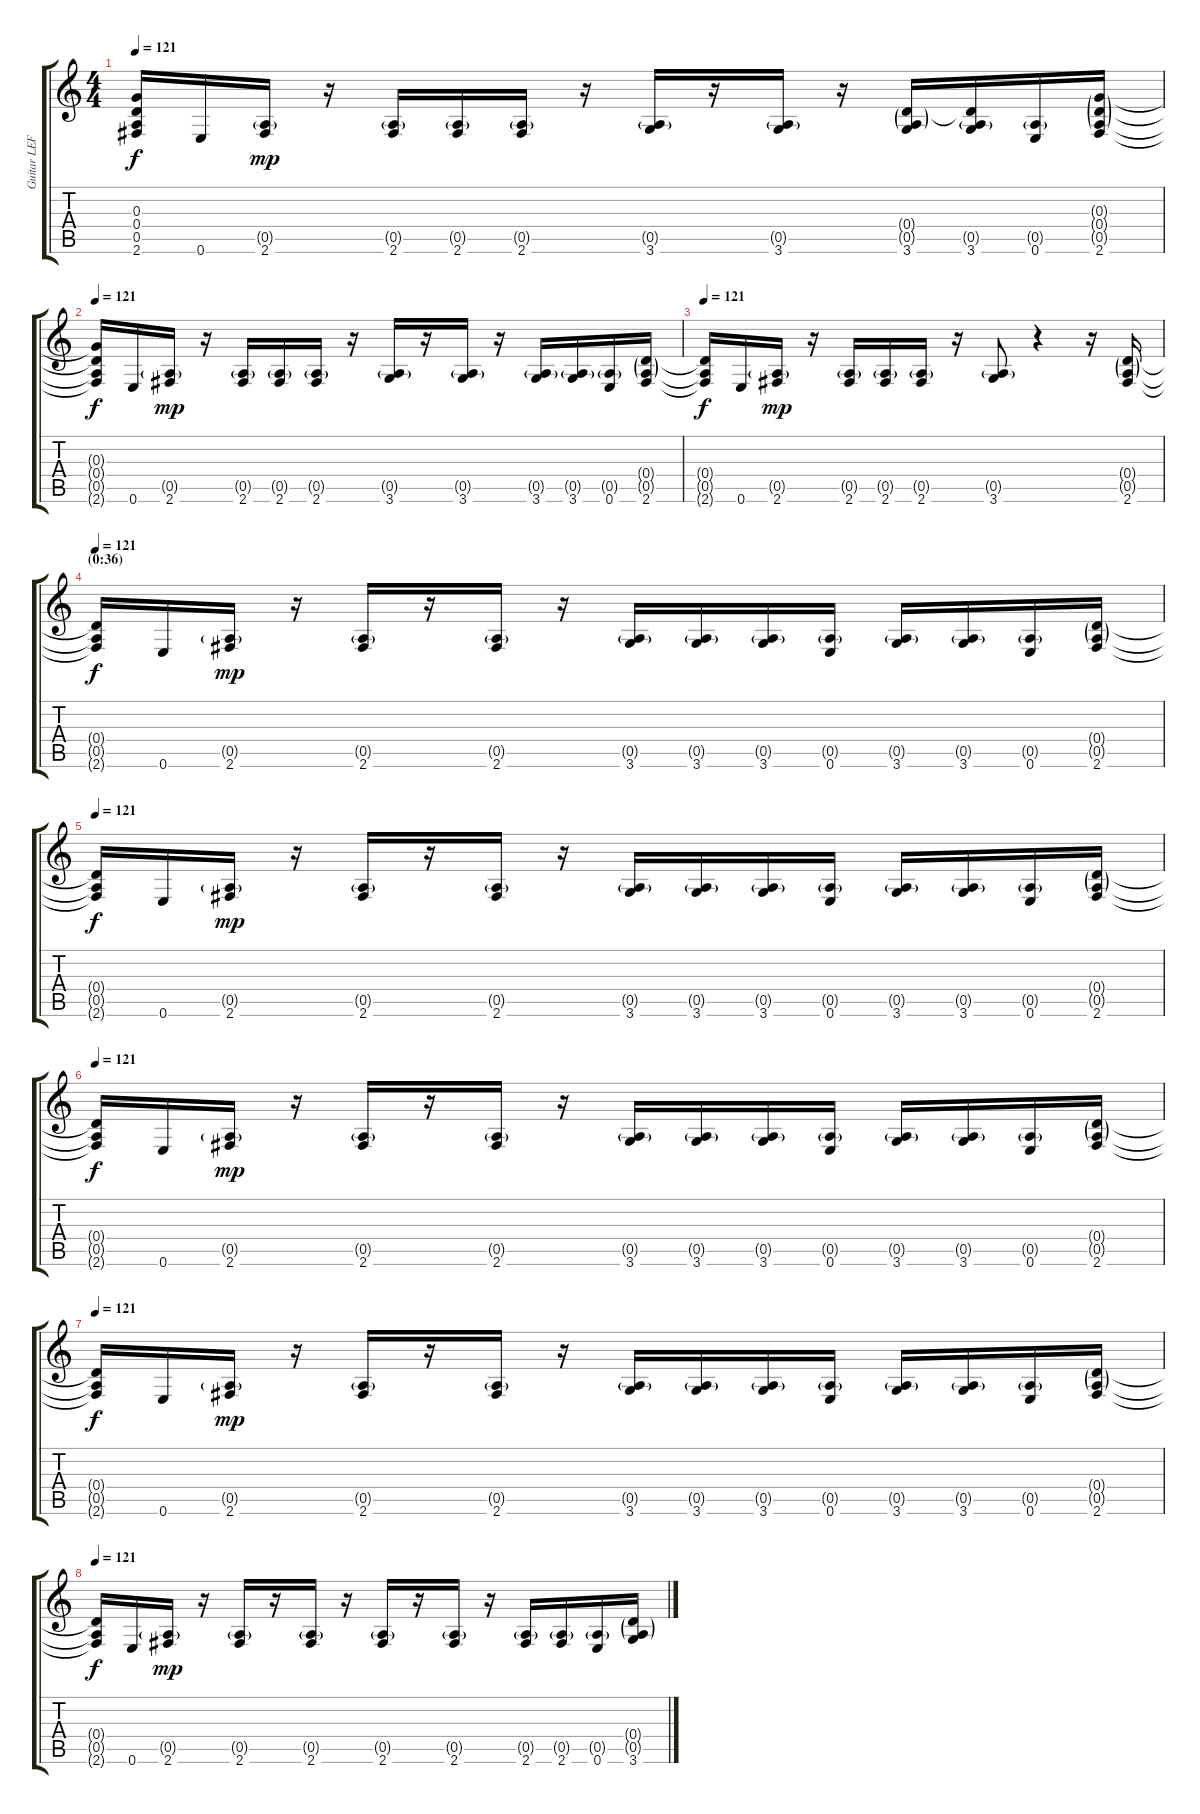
\track ("Guitar LEFT" "Guitar LEF") {instrument distortionguitar}
\staff {score tabs}
\tuning (E4 B3 G3 D3 A2 E2) {hide}
\ts (4 4)
\tempo 121
\clef g2
\ks c
(0.3{t} 0.4{t} 0.5{t} 2.6{t}).16{dy f} 0.6.16 (0.5{g} 2.6).16{dy mp} r.16 (0.5{g} 2.6).16 (0.5{g} 2.6).16 (0.5{g} 2.6).16 r.16 (0.5{g} 3.6).16 r.16 (0.5{g} 3.6).16 r.16 (0.4{g} 0.5{g} 3.6).16 (0.4{t} 0.5{g} 3.6).16 (0.5{g} 0.6).16 (0.3{g} 0.4{g} 0.5{g} 2.6).16 |
\tempo 121
(0.3{t} 0.4{t} 0.5{t} 2.6{t}).16{dy f} 0.6.16 (0.5{g} 2.6).16{dy mp} r.16 (0.5{g} 2.6).16 (0.5{g} 2.6).16 (0.5{g} 2.6).16 r.16 (0.5{g} 3.6).16 r.16 (0.5{g} 3.6).16 r.16 (0.5{g} 3.6).16 (0.5{g} 3.6).16 (0.5{g} 0.6).16 (0.4{g} 0.5{g} 2.6).16 |
\tempo 121
(0.4{t} 0.5{t} 2.6{t}).16{dy f} 0.6.16 (0.5{g} 2.6).16{dy mp} r.16 (0.5{g} 2.6).16 (0.5{g} 2.6).16 (0.5{g} 2.6).16 r.16 (0.5{g} 3.6).8 r.4 r.16 (0.4{g} 0.5{g} 2.6).16 |
\section ("" "(0:36)")
\tempo 121
(0.4{t} 0.5{t} 2.6{t}).16{dy f} 0.6.16 (0.5{g} 2.6).16{dy mp} r.16 (0.5{g} 2.6).16 r.16 (0.5{g} 2.6).16 r.16 (0.5{g} 3.6).16 (0.5{g} 3.6).16 (0.5{g} 3.6).16 (0.5{g} 0.6).16 (0.5{g} 3.6).16 (0.5{g} 3.6).16 (0.5{g} 0.6).16 (0.4{g} 0.5{g} 2.6).16 |
\tempo 121
(0.4{t} 0.5{t} 2.6{t}).16{dy f} 0.6.16 (0.5{g} 2.6).16{dy mp} r.16 (0.5{g} 2.6).16 r.16 (0.5{g} 2.6).16 r.16 (0.5{g} 3.6).16 (0.5{g} 3.6).16 (0.5{g} 3.6).16 (0.5{g} 0.6).16 (0.5{g} 3.6).16 (0.5{g} 3.6).16 (0.5{g} 0.6).16 (0.4{g} 0.5{g} 2.6).16 |
\tempo 121
(0.4{t} 0.5{t} 2.6{t}).16{dy f} 0.6.16 (0.5{g} 2.6).16{dy mp} r.16 (0.5{g} 2.6).16 r.16 (0.5{g} 2.6).16 r.16 (0.5{g} 3.6).16 (0.5{g} 3.6).16 (0.5{g} 3.6).16 (0.5{g} 0.6).16 (0.5{g} 3.6).16 (0.5{g} 3.6).16 (0.5{g} 0.6).16 (0.4{g} 0.5{g} 2.6).16 |
\tempo 121
(0.4{t} 0.5{t} 2.6{t}).16{dy f} 0.6.16 (0.5{g} 2.6).16{dy mp} r.16 (0.5{g} 2.6).16 r.16 (0.5{g} 2.6).16 r.16 (0.5{g} 3.6).16 (0.5{g} 3.6).16 (0.5{g} 3.6).16 (0.5{g} 0.6).16 (0.5{g} 3.6).16 (0.5{g} 3.6).16 (0.5{g} 0.6).16 (0.4{g} 0.5{g} 2.6).16 |
\tempo 121
(0.4{t} 0.5{t} 2.6{t}).16{dy f} 0.6.16 (0.5{g} 2.6).16{dy mp} r.16 (0.5{g} 2.6).16 r.16 (0.5{g} 2.6).16 r.16 (0.5{g} 2.6).16 r.16 (0.5{g} 2.6).16 r.16 (0.5{g} 2.6).16 (0.5{g} 2.6).16 (0.5{g} 0.6).16 (0.4{g} 0.5{g} 3.6).16
